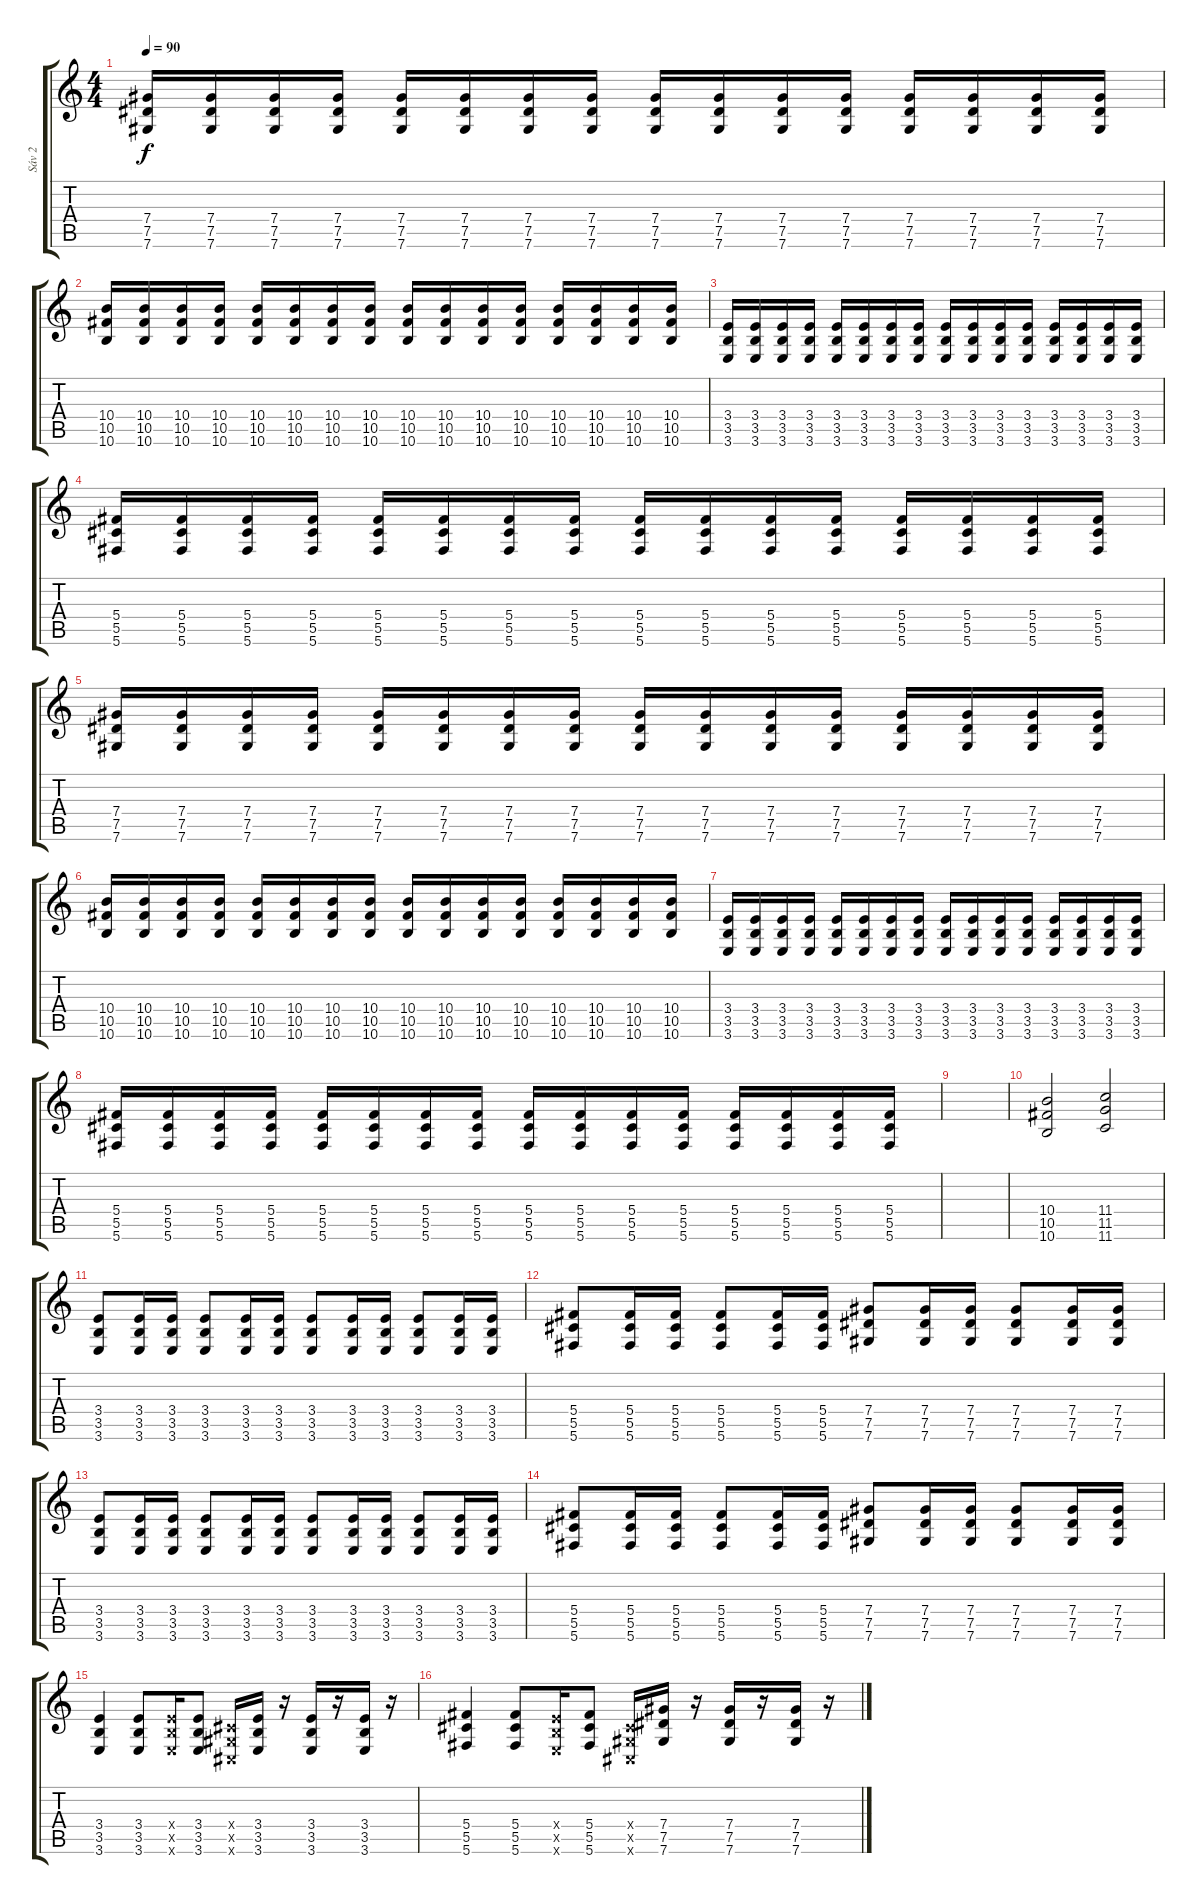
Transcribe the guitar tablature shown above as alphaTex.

\track ("Sáv 2" "Sáv 2") {instrument distortionguitar}
\staff {score tabs}
\tuning (Eb4 Bb3 Gb3 Db3 Ab2 Db2) {hide}
\ts (4 4)
\tempo 90
\clef g2
\ks c
(7.4 7.5 7.6).16{dy f} (7.4 7.5 7.6).16 (7.4 7.5 7.6).16 (7.4 7.5 7.6).16 (7.4 7.5 7.6).16 (7.4 7.5 7.6).16 (7.4 7.5 7.6).16 (7.4 7.5 7.6).16 (7.4 7.5 7.6).16 (7.4 7.5 7.6).16 (7.4 7.5 7.6).16 (7.4 7.5 7.6).16 (7.4 7.5 7.6).16 (7.4 7.5 7.6).16 (7.4 7.5 7.6).16 (7.4 7.5 7.6).16 |
(10.4 10.5 10.6).16 (10.4 10.5 10.6).16 (10.4 10.5 10.6).16 (10.4 10.5 10.6).16 (10.4 10.5 10.6).16 (10.4 10.5 10.6).16 (10.4 10.5 10.6).16 (10.4 10.5 10.6).16 (10.4 10.5 10.6).16 (10.4 10.5 10.6).16 (10.4 10.5 10.6).16 (10.4 10.5 10.6).16 (10.4 10.5 10.6).16 (10.4 10.5 10.6).16 (10.4 10.5 10.6).16 (10.4 10.5 10.6).16 |
(3.4 3.5 3.6).16 (3.4 3.5 3.6).16 (3.4 3.5 3.6).16 (3.4 3.5 3.6).16 (3.4 3.5 3.6).16 (3.4 3.5 3.6).16 (3.4 3.5 3.6).16 (3.4 3.5 3.6).16 (3.4 3.5 3.6).16 (3.4 3.5 3.6).16 (3.4 3.5 3.6).16 (3.4 3.5 3.6).16 (3.4 3.5 3.6).16 (3.4 3.5 3.6).16 (3.4 3.5 3.6).16 (3.4 3.5 3.6).16 |
(5.4 5.5 5.6).16 (5.4 5.5 5.6).16 (5.4 5.5 5.6).16 (5.4 5.5 5.6).16 (5.4 5.5 5.6).16 (5.4 5.5 5.6).16 (5.4 5.5 5.6).16 (5.4 5.5 5.6).16 (5.4 5.5 5.6).16 (5.4 5.5 5.6).16 (5.4 5.5 5.6).16 (5.4 5.5 5.6).16 (5.4 5.5 5.6).16 (5.4 5.5 5.6).16 (5.4 5.5 5.6).16 (5.4 5.5 5.6).16 |
(7.4 7.5 7.6).16 (7.4 7.5 7.6).16 (7.4 7.5 7.6).16 (7.4 7.5 7.6).16 (7.4 7.5 7.6).16 (7.4 7.5 7.6).16 (7.4 7.5 7.6).16 (7.4 7.5 7.6).16 (7.4 7.5 7.6).16 (7.4 7.5 7.6).16 (7.4 7.5 7.6).16 (7.4 7.5 7.6).16 (7.4 7.5 7.6).16 (7.4 7.5 7.6).16 (7.4 7.5 7.6).16 (7.4 7.5 7.6).16 |
(10.4 10.5 10.6).16 (10.4 10.5 10.6).16 (10.4 10.5 10.6).16 (10.4 10.5 10.6).16 (10.4 10.5 10.6).16 (10.4 10.5 10.6).16 (10.4 10.5 10.6).16 (10.4 10.5 10.6).16 (10.4 10.5 10.6).16 (10.4 10.5 10.6).16 (10.4 10.5 10.6).16 (10.4 10.5 10.6).16 (10.4 10.5 10.6).16 (10.4 10.5 10.6).16 (10.4 10.5 10.6).16 (10.4 10.5 10.6).16 |
(3.4 3.5 3.6).16 (3.4 3.5 3.6).16 (3.4 3.5 3.6).16 (3.4 3.5 3.6).16 (3.4 3.5 3.6).16 (3.4 3.5 3.6).16 (3.4 3.5 3.6).16 (3.4 3.5 3.6).16 (3.4 3.5 3.6).16 (3.4 3.5 3.6).16 (3.4 3.5 3.6).16 (3.4 3.5 3.6).16 (3.4 3.5 3.6).16 (3.4 3.5 3.6).16 (3.4 3.5 3.6).16 (3.4 3.5 3.6).16 |
(5.4 5.5 5.6).16 (5.4 5.5 5.6).16 (5.4 5.5 5.6).16 (5.4 5.5 5.6).16 (5.4 5.5 5.6).16 (5.4 5.5 5.6).16 (5.4 5.5 5.6).16 (5.4 5.5 5.6).16 (5.4 5.5 5.6).16 (5.4 5.5 5.6).16 (5.4 5.5 5.6).16 (5.4 5.5 5.6).16 (5.4 5.5 5.6).16 (5.4 5.5 5.6).16 (5.4 5.5 5.6).16 (5.4 5.5 5.6).16 |
|
(10.4 10.5 10.6).2 (11.4 11.5 11.6).2 |
(3.4 3.5 3.6).8 (3.4 3.5 3.6).16 (3.4 3.5 3.6).16 (3.4 3.5 3.6).8 (3.4 3.5 3.6).16 (3.4 3.5 3.6).16 (3.4 3.5 3.6).8 (3.4 3.5 3.6).16 (3.4 3.5 3.6).16 (3.4 3.5 3.6).8 (3.4 3.5 3.6).16 (3.4 3.5 3.6).16 |
(5.4 5.5 5.6).8 (5.4 5.5 5.6).16 (5.4 5.5 5.6).16 (5.4 5.5 5.6).8 (5.4 5.5 5.6).16 (5.4 5.5 5.6).16 (7.4 7.5 7.6).8 (7.4 7.5 7.6).16 (7.4 7.5 7.6).16 (7.4 7.5 7.6).8 (7.4 7.5 7.6).16 (7.4 7.5 7.6).16 |
(3.4 3.5 3.6).8 (3.4 3.5 3.6).16 (3.4 3.5 3.6).16 (3.4 3.5 3.6).8 (3.4 3.5 3.6).16 (3.4 3.5 3.6).16 (3.4 3.5 3.6).8 (3.4 3.5 3.6).16 (3.4 3.5 3.6).16 (3.4 3.5 3.6).8 (3.4 3.5 3.6).16 (3.4 3.5 3.6).16 |
(5.4 5.5 5.6).8 (5.4 5.5 5.6).16 (5.4 5.5 5.6).16 (5.4 5.5 5.6).8 (5.4 5.5 5.6).16 (5.4 5.5 5.6).16 (7.4 7.5 7.6).8 (7.4 7.5 7.6).16 (7.4 7.5 7.6).16 (7.4 7.5 7.6).8 (7.4 7.5 7.6).16 (7.4 7.5 7.6).16 |
(3.4 3.5 3.6).4 (3.4 3.5 3.6).8 (3.4{x} 3.5{x} 3.6{x}).16 (3.4 3.5 3.6).8 (0.4{x} 0.5{x} 0.6{x}).16 (3.4 3.5 3.6).16 r.16 (3.4 3.5 3.6).16 r.16 (3.4 3.5 3.6).16 r.16 |
(5.4 5.5 5.6).4 (5.4 5.5 5.6).8 (3.4{x} 3.5{x} 3.6{x}).16 (5.4 5.5 5.6).8 (0.4{x} 0.5{x} 0.6{x}).16 (7.4 7.5 7.6).16 r.16 (7.4 7.5 7.6).16 r.16 (7.4 7.5 7.6).16 r.16
